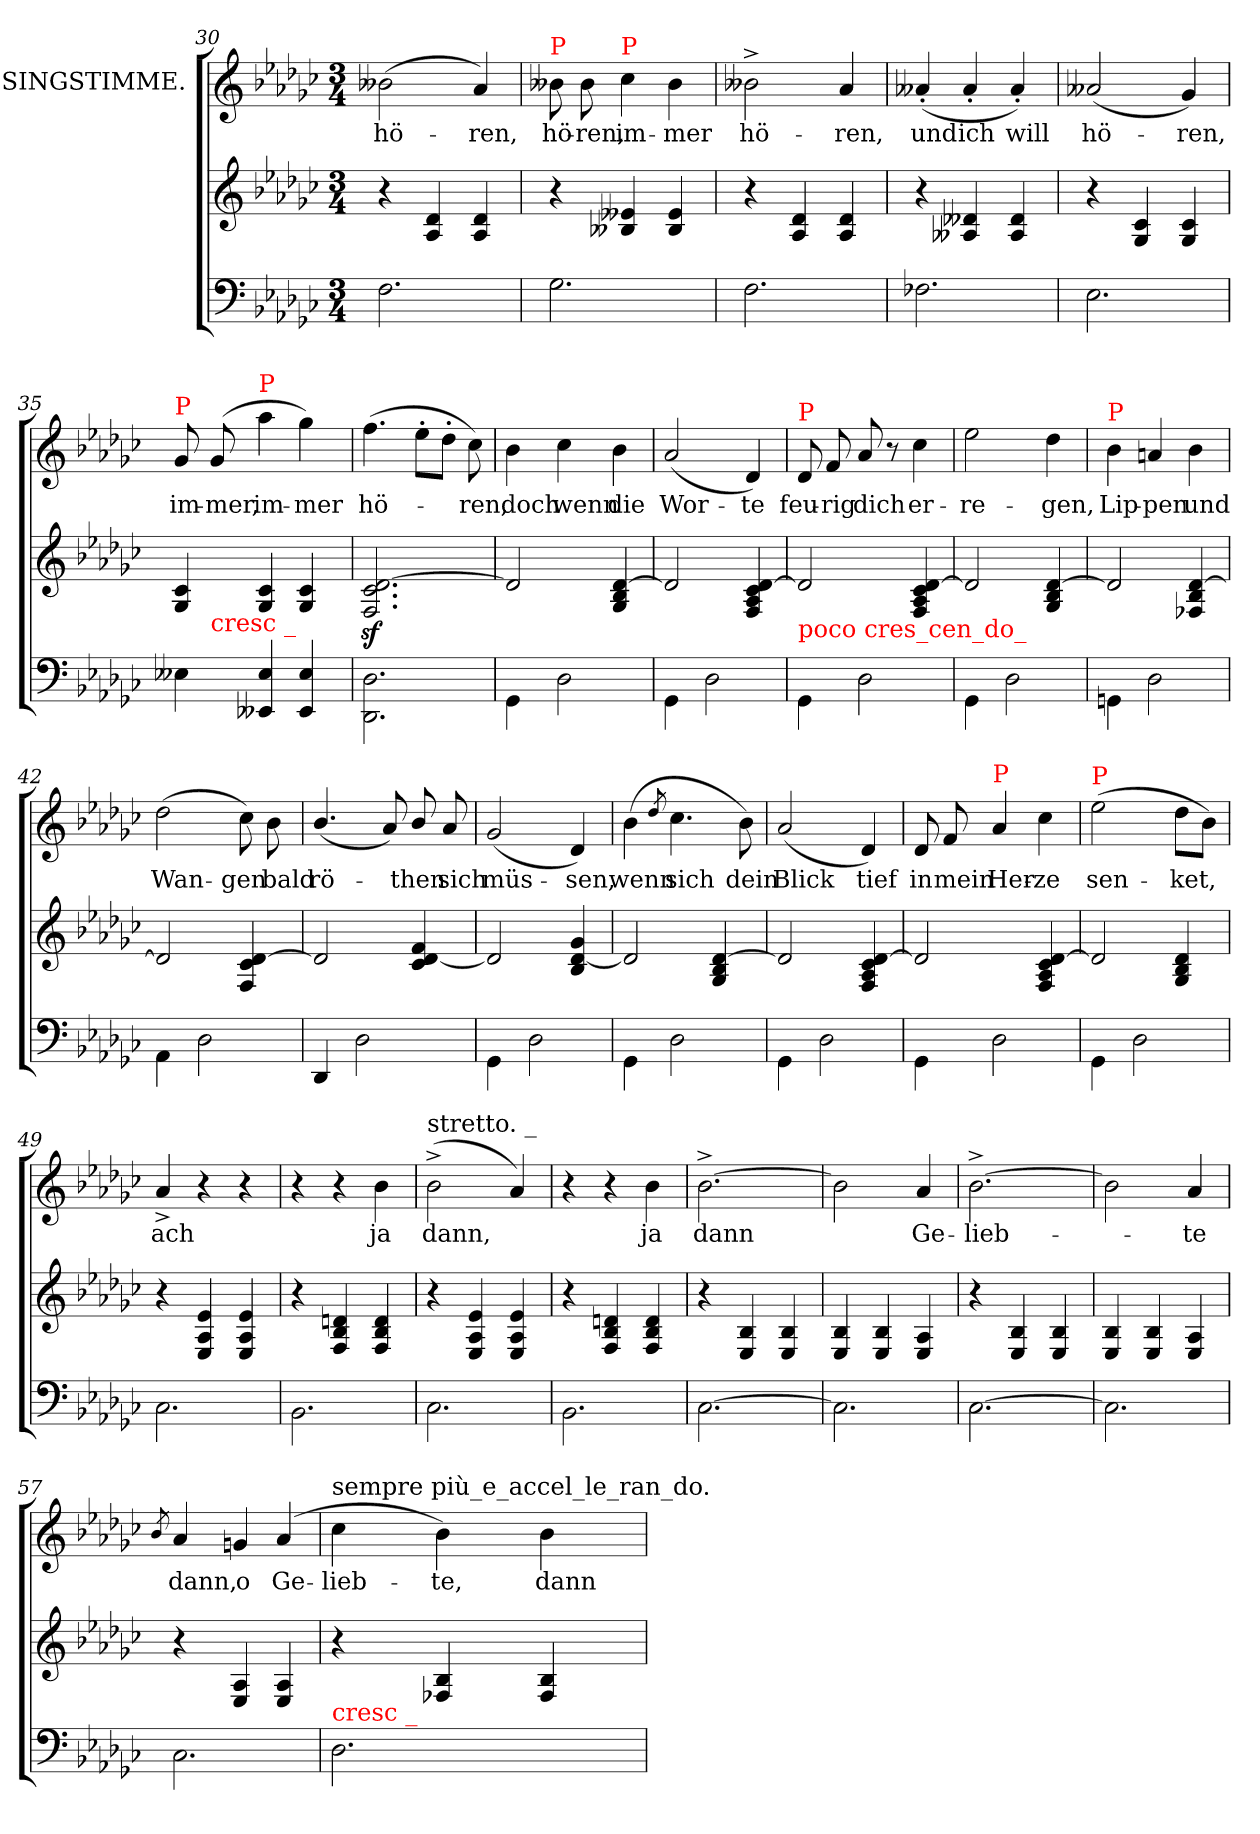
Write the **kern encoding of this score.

**kern	**kern	**kern	**text
*part2	*part2	*part1	*part1
*staff3	*staff2	*staff1	*staff1
*	*	*I"SINGSTIMME.	*
*clefF4	*clefG2	*clefG2	*
*k[b-e-a-d-g-c-]	*k[b-e-a-d-g-c-]	*k[b-e-a-d-g-c-]	*
*e-:	*e-:	*e-:	*
*M3/4	*M3/4	*M3/4	*
=30	=30	=30	=30
2.F	4r	(<2b--X	hö-
.	4d-/ 4A-/	.	.
.	4d-/ 4A-/	4a-)	-ren,
=31	=31	=31	=31
!	!	!LO:TX:a:color=red:t=P	!
2.G-	4r	8b--X	hö-
.	.	8b--	-ren,
!	!	!LO:TX:a:color=red:t=P	!
.	4e--X/ 4B--X/	4cc-	im-
.	4e--/ 4B--/	4b--	-mer
=32	=32	=32	=32
2.F	4r	2b--X^	hö-
.	4d-/ 4A-/	.	.
.	4d-/ 4A-/	4a-	-ren,
=33	=33	=33	=33
2.F-X	4r	(<4a--X'	und
.	4d--X/ 4A--X/	4a--'	ich
.	4d--/ 4A--/	4a--')	will
=34	=34	=34	=34
2.E-	4r	(<2a--X	hö-
.	4c-/ 4G-/	.	.
.	4c-/ 4G-/	4g-)	-ren,
=35	=35	=35	=35
!	!	!LO:TX:a:color=red:t=P	!
*	*^	*	*
4E--X	4c- 4G-	8ryy	8g-	im-
!	!	!LO:TX:b:color=red:t=cresc _	!	!
.	.	2ryy	(>8g-	-mer,
!	!	!	!LO:TX:a:color=red:t=P	!
4E-- 4EE--X	4c- 4G-	.	4aa-	im-
4E-- 4EE--	4c- 4G-	.	4gg-)	-mer
.	.	8ryy	.	.
=36	=36	=36	=36	=36
!	!LO:DY:rj	!	!	!
*	*v	*v	*	*
2.D-\ 2.DD-\	[2.d-z>/ 2.c-z>/ 2.Fz>/	(>4.ff	hö-
.	.	8ee-'L	.
.	.	8dd-'J	.
.	.	8cc-)	-ren,
=37	=37	=37	=37
4GG-\	2d-]	4b-	doch
2D-	.	4cc-	wenn
.	[4d-/ 4B-/ 4G-/	4b-	die
=38	=38	=38	=38
4GG-\	2d-]	(<2a-	Wor-
2D-	.	.	.
.	[4d-/ 4c-/ 4A-/ 4F/	4d-)	-te
=39	=39	=39	=39
!	!	!LO:TX:a:color=red:t=P	!
!	!LO:TX:b:color=red:t=poco cres_cen_do_	!	!
4GG-\	2d-]	8d-	feu-
.	.	8f	-rig
2D-	.	8a-	dich
.	.	8r	.
.	[4d-/ 4c-/ 4A-/ 4F/	4cc-	er-
=40	=40	=40	=40
4GG-\	2d-]	2ee-	-re-
2D-	.	.	.
.	[4d-/ 4B-/ 4G-/	4dd-	-gen,
=41	=41	=41	=41
!	!	!LO:TX:a:color=red:t=P	!
4GGn\	2d-]	4b-\	Lip-
2D-	.	4an	-pen
.	[4d-/ 4B-/ 4F-X/	4b-\	und
=42	=42	=42	=42
4AA-\	2d-]	(>2dd-	Wan-
2D-	.	.	.
.	[4d-/ 4c-/ 4F/	8cc-)	-gen
.	.	8b-	bald
=43	=43	=43	=43
4DD-	2d-]	(<4.b-/	rö-
2D-	.	.	.
.	.	8a-)	.
.	4f [4d- 4c-	8b-/	-then
.	.	8a-	sich
=44	=44	=44	=44
4GG-\	2d-]	(<2g-	müs-
2D-	.	.	.
.	4g- [4d- 4B-	4d-)	-sen,
=45	=45	=45	=45
4GG-\	2d-]	(>4b-	wenn
.	.	8qdd-/	.
2D-	.	4.cc-	sich
.	[4d-/ 4B-/ 4G-/	.	.
.	.	8b-)	dein
=46	=46	=46	=46
4GG-\	2d-]	(<2a-	Blick
2D-	.	.	.
.	[4d-/ 4c-/ 4A-/ 4F/	4d-)	tief
=47	=47	=47	=47
4GG-\	2d-]	8d-	in
.	.	8f	mein
!	!	!LO:TX:a:color=red:t=P	!
2D-	.	4a-	Her-
.	[4d-/ 4c-/ 4A-/ 4F/	4cc-	-ze
=48	=48	=48	=48
!	!	!LO:TX:a:color=red:t=P	!
4GG-\	2d-]	(>2ee-	sen-
2D-	.	.	.
.	4d-/ 4B-/ 4G-/	8dd-L	-ket,
.	.	8b-J)	.
=49	=49	=49	=49
2.C-\	4r	4a-^>	ach
.	4e-/ 4A-/ 4E-/	4r	.
.	4e-/ 4A-/ 4E-/	4r	.
=50	=50	=50	=50
2.BB-\	4r	4r	.
.	4dn/ 4B-/ 4F/	4r	.
.	4d/ 4B-/ 4F/	4b-	ja
=51	=51	=51	=51
!	!	!LO:TX:a:t=stretto. _	!
2.C-\	4r	(<2b-^	dann,
.	4e-/ 4A-/ 4E-/	.	.
.	4e-/ 4A-/ 4E-/	4a-)	.
=52	=52	=52	=52
2.BB-\	4r	4r	.
.	4dn/ 4B-/ 4F/	4r	.
.	4d/ 4B-/ 4F/	4b-	ja
=53	=53	=53	=53
[2.C-\	4r	[2.b-^	-dann
.	4B-/ 4E-/	.	.
.	4B-/ 4E-/	.	.
=54	=54	=54	=54
2.C-\]	4B-/ 4E-/	2b-]	.
.	4B-/ 4E-/	.	.
.	4A-/ 4E-/	4a-	Ge-
=55	=55	=55	=55
[2.C-\	4r	[2.b-^	-lieb-
.	4B-/ 4E-/	.	.
.	4B-/ 4E-/	.	.
=56	=56	=56	=56
2.C-\]	4B-/ 4E-/	2b-]	.
.	4B-/ 4E-/	.	.
.	4A-/ 4E-/	4a-	-te
=57	=57	=57	=57
.	.	8qb-/	.
2.C-\	4r	4a-	dann,
.	4A-/ 4E-/	4gn	o
.	4A-/ 4E-/	(>4a-	Ge-
=58	=58	=58	=58
!	!	!LO:TX:a:t=sempre più_e_accel_le_ran_do.	!
!LO:TX:a:color=red:t=cresc _	!	!	!
2.D-	4r	4cc-	-lieb-
.	4B-/ 4F-X/	4b-)	-te,
.	4B-/ 4F-/	4b-	dann
=	=	=	=
*-	*-	*-	*-
